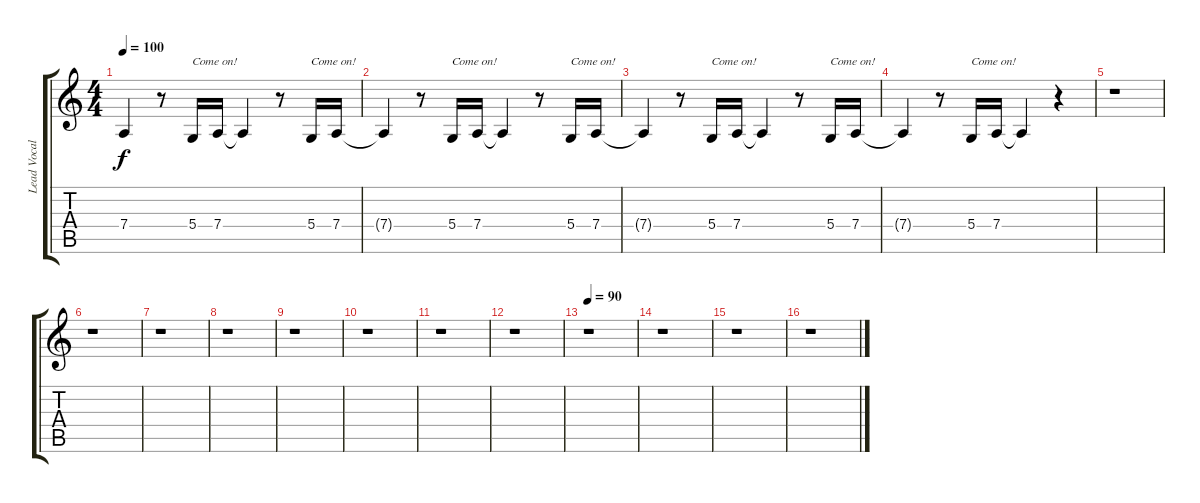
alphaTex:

\track ("Lead Vocals" "Lead Vocal") {instrument tenorsax}
\staff {score tabs}
\tuning (E4 B3 G3 D3 A2 E2) {hide}
\ts (4 4)
\tempo 100
\clef g2
\ks c
7.4{t}.4{dy f} r.8 5.4.16{txt "Come on!"} 7.4.16 7.4{t}.4 r.8 5.4.16{txt "Come on!"} 7.4.16 |
7.4{t}.4 r.8 5.4.16{txt "Come on!"} 7.4.16 7.4{t}.4 r.8 5.4.16{txt "Come on!"} 7.4.16 |
7.4{t}.4 r.8 5.4.16{txt "Come on!"} 7.4.16 7.4{t}.4 r.8 5.4.16{txt "Come on!"} 7.4.16 |
7.4{t}.4 r.8 5.4.16{txt "Come on!"} 7.4.16 7.4{t}.4 r.4 |
r.1 |
r.1 |
r.1 |
r.1 |
r.1 |
r.1 |
r.1 |
r.1 |
\tempo 90
r.1 |
r.1 |
r.1 |
r.1
